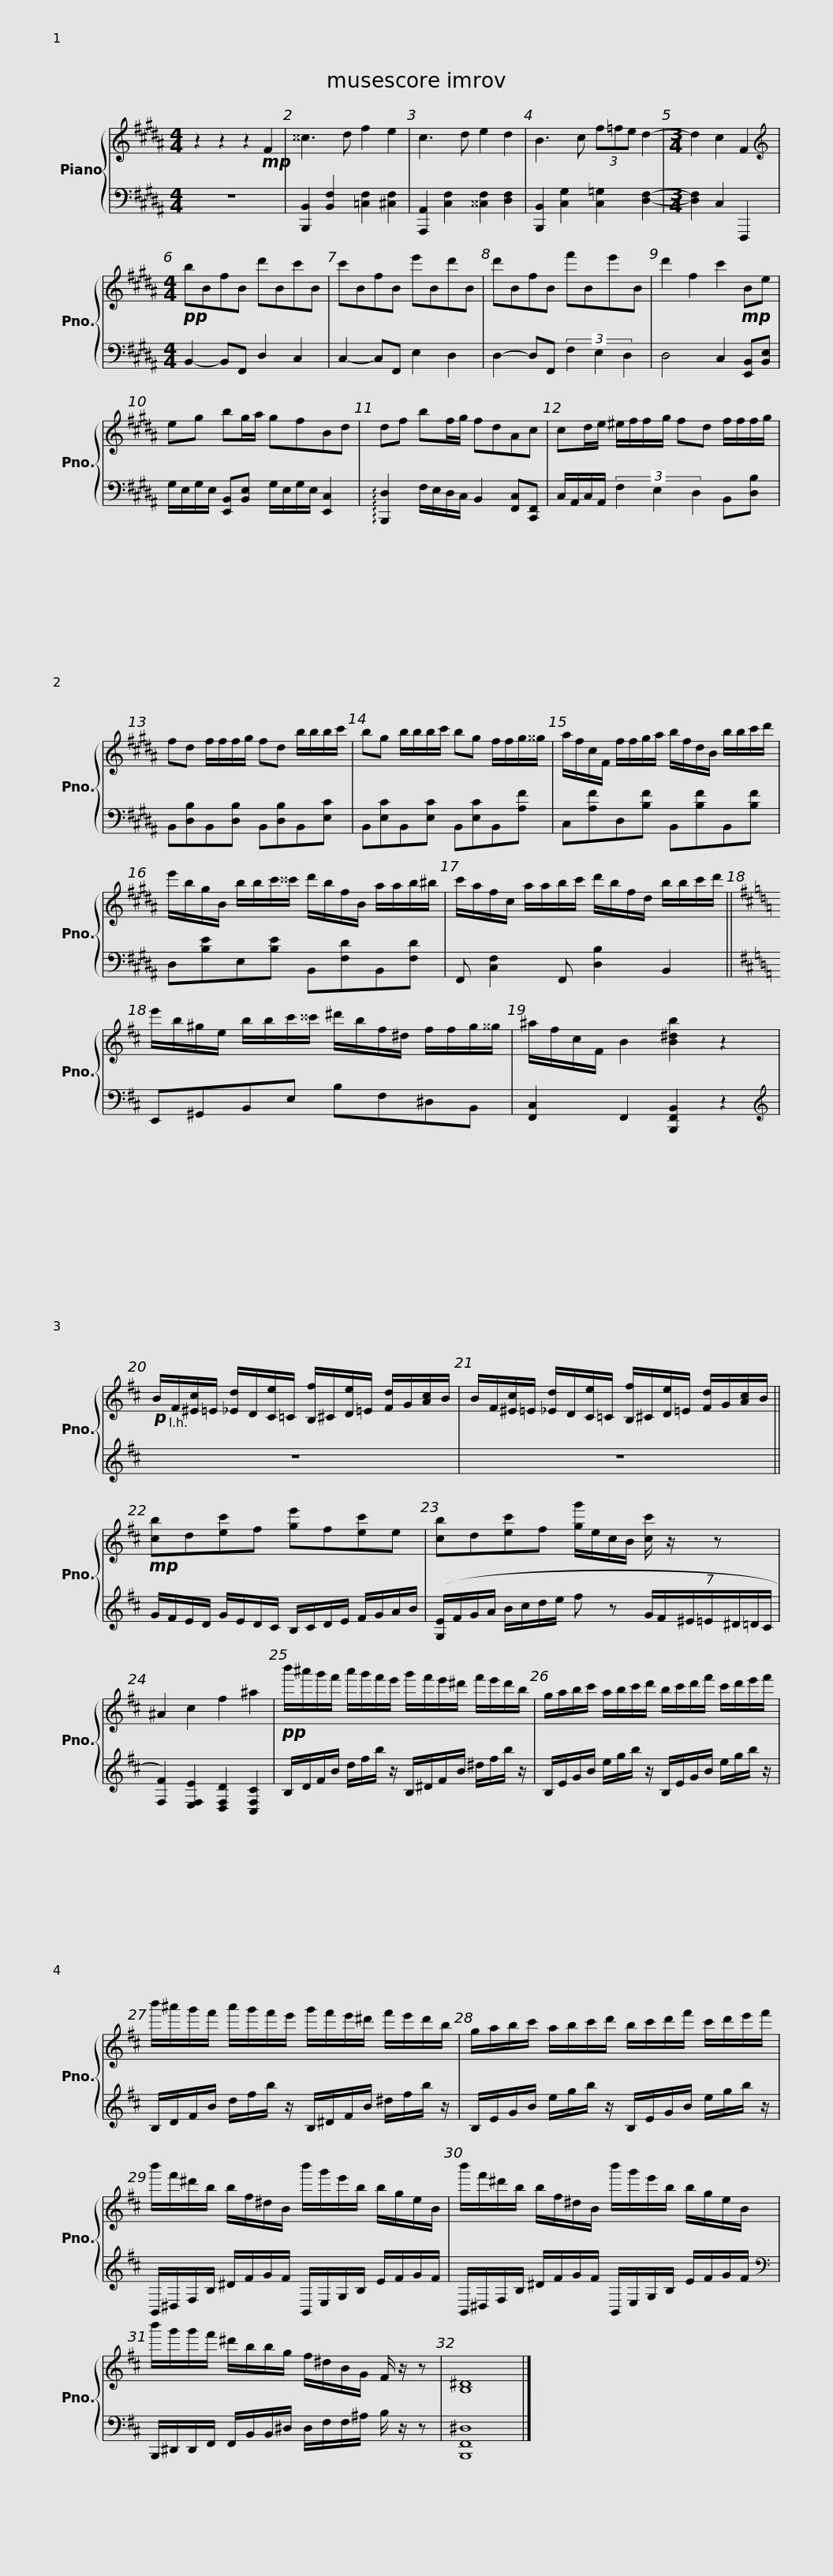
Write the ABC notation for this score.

X:1
%%score { 1 | 2 }
L:1/8
M:4/4
I:linebreak $
K:B
V:1 treble
V:2 bass
V:1
 z2 z2 z2!mp! F2 | ^^c3 d f2 e2 | c3 d e2 d2 | B3 c (3f=fe d2- |[M:3/4] d2 c2 F2 | %5
[M:4/4][K:treble]!pp! bBfB d'Bc'B |$ c'BfB e'Bd'B | d'BfB f'Be'B | d'2 f2 c'2!mp! Be | eg bg/a/ gfBd |$ %10
 df bf/g/ fdAc | cd/e/ ^e/f/f/g/ fd f/f/f/g/ | fd f/f/f/g/ fd b/b/b/c'/ |$ bg b/b/b/c'/ bg f/f/g/^^g/ | a/f/c/F/ f/f/g/a/ b/f/d/B/ b/b/c'/d'/ |$ %15
 e'/b/g/B/ b/b/c'/^^c'/ d'/b/f/B/ a/a/b/^b/ | c'/a/f/c/ a/a/b/c'/ d'/b/f/d/ b/b/c'/d'/ ||$[K:D] e'/b/^g/e/ b/b/c'/^^c'/ ^d'/b/f/^d/ f/f/g/^^g/ | ^a/f/c/F/ B2 [B^db]2 z2 |$[K:D]!p! B/F/[^Ec]/=E/ [_Ed]/D/[Ce]/=C/ [B,f]/^C/[De]/=E/ [Fd]/G/[Ac]/B/ | %20
 B/F/[^Ec]/=E/ [_Ed]/D/[Ce]/=C/ [B,f]/^C/[De]/=E/ [Fd]/G/[Ac]/B/ ||$[K:D]!mp! [cb]d[ec']f [ge']f[ec']e |[K:D] [cb]d[ec']f [gg']/e/c/B/ [cc']/ z/ z | ^A2 c2 f2 ^a2 |$!pp! b'/^a'/g'/f'/ a'/g'/f'/e'/ g'/f'/e'/^d'/ f'/e'/d'/b/ | %25
 g/a/b/c'/ a/b/c'/d'/ b/c'/d'/f'/ c'/d'/e'/f'/ |$ b'/^a'/g'/f'/ a'/g'/f'/e'/ g'/f'/e'/^d'/ f'/e'/d'/b/ | g/a/b/c'/ a/b/c'/d'/ b/c'/d'/f'/ c'/d'/e'/f'/ |$ b'/f'/^d'/b/ b/f/^d/B/ b'/g'/e'/b/ b/g/e/B/ | b'/f'/^d'/b/ b/f/^d/B/ b'/g'/e'/b/ b/g/e/B/ |$ %30
 b'/g'/g'/f'/ ^d'/b/b/g/ f/^d/B/G/ F/ z/ z | [B,^D]8 |] %32
V:2
 z8 | [B,,,B,,]2 [B,,F,]2 [=C,F,]2 [^C,F,]2 | [A,,,A,,]2 [C,F,]2 [^^C,F,]2 [D,F,]2 | [B,,,B,,]2 [C,G,]2 [C,=G,]2 [D,F,]2- |[M:3/4] [D,F,]2 C,2 F,,,2 | %5
[M:4/4] B,,2- B,,F,, D,2 C,2 |$ C,2- C,F,, E,2 D,2 | D,2- D,F,, (3F,2 E,2 D,2 | D,4 C,2 [E,,B,,][B,,E,] | G,/E,/G,/E,/ [E,,B,,][B,,E,] G,/E,/G,/E,/ [E,,C,]2 |$ %10
 !arpeggio![B,,,D,]2 F,/E,/D,/C,/ B,,2 [F,,C,][C,,F,,] | C,/A,,/C,/A,,/ (3F,2 E,2 D,2 B,,[D,B,] | B,,[D,B,]B,,[D,B,] B,,[D,B,]B,,[E,C] |$ B,,[E,C]B,,[E,C] B,,[E,C]B,,[A,F] | C,[A,F]D,[B,F] B,,[B,F]B,,[B,F] |$ %15
 D,[B,E]E,[B,E] B,,[F,D]B,,[F,D] | F,, [C,F,]2 F,, [D,B,]2 B,,2 ||$[K:D] E,,^G,,B,,E, B,F,^D,B,, | [F,,C,]2 F,,2 [B,,,F,,B,,]2 z2 |$[K:D][K:treble] z8 | %20
 z8 ||$[K:D] G/F/E/D/ G/E/D/C/ B,/C/D/E/ F/G/A/B/ |[K:D] ([G,E]/F/G/A/ B/c/d/e/ f z (7:4:7G/F/^E/=E/^D/=D/C/ | [F,F]2) [E,F,E]2 [D,F,D]2 [C,F,C]2 |$ B,/D/F/B/ d/f/b/ z/ B,/^D/F/B/ ^d/f/b/ z/ | %25
 B,/E/G/B/ e/g/b/ z/ B,/E/G/B/ e/g/b/ z/ |$ B,/D/F/B/ d/f/b/ z/ B,/^D/F/B/ ^d/f/b/ z/ | B,/E/G/B/ e/g/b/ z/ B,/E/G/B/ e/g/b/ z/ |$ B,,/^D,/F,/B,/ ^D/F/G/F/ B,,/E,/G,/B,/ E/F/G/F/ | B,,/^D,/F,/B,/ ^D/F/G/F/ B,,/E,/G,/B,/ E/F/G/F/ |$ %30
[K:bass] B,,,/^D,,/D,,/F,,/ F,,/B,,/B,,/^D,/ D,/F,/F,/^A,/ B,/ z/ z | [B,,,F,,^D,]8 |] %32
